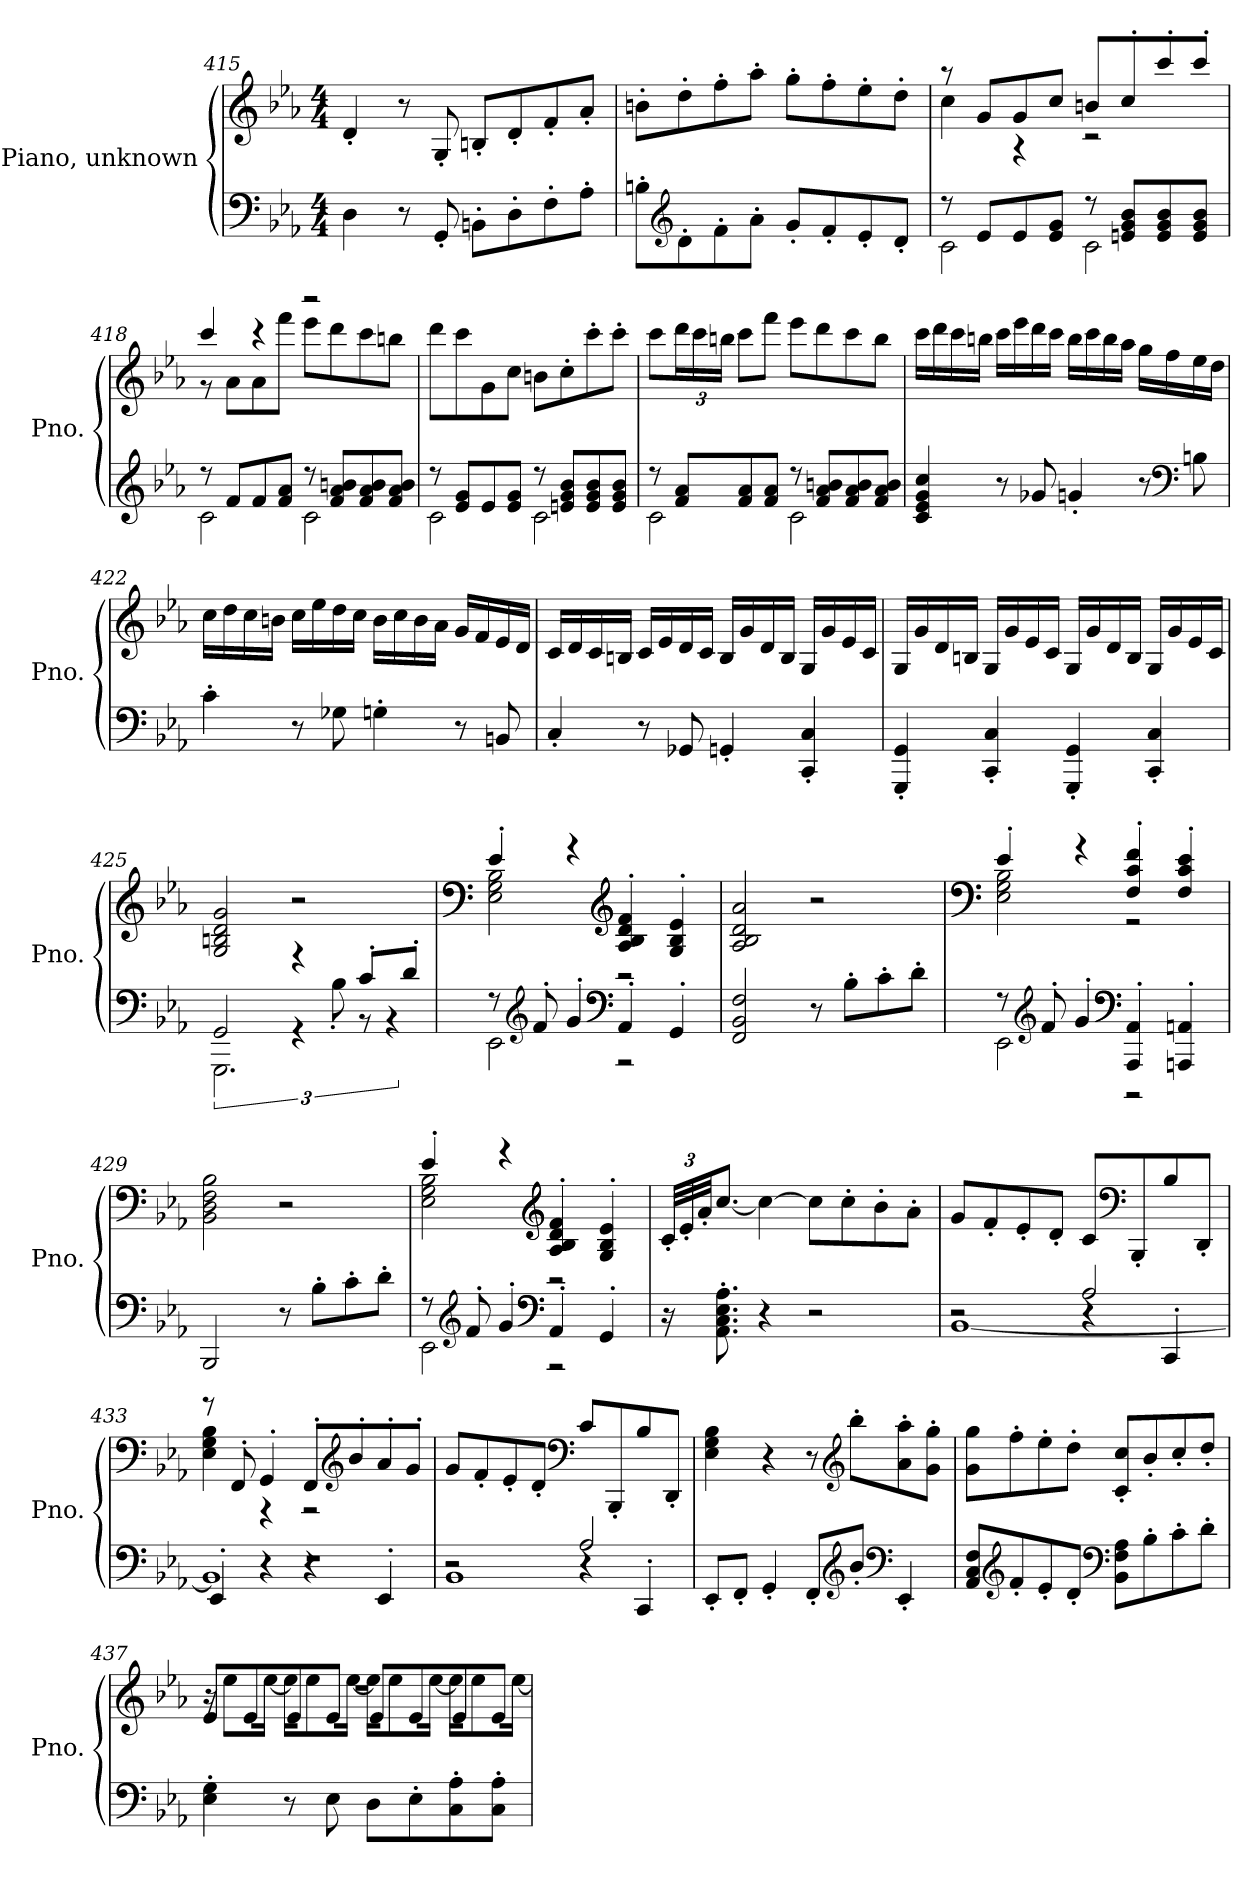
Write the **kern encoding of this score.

**kern	**kern
*part1	*part1
*staff2	*staff1
*I"Piano, unknown	*
*I'Pno.	*
*clefF4	*clefG2
*k[b-e-a-]	*k[b-e-a-]
*M4/4	*M4/4
=415	=415
4D\	4d'/
8r	8r
8GG'/	8G'/
8BBn'\L	8Bn'/L
8D'\	8d'/
8F'\	8f'/
8A-'\J	8a-'/J
=416	=416
8Bn'\L	8bn'\L
*clefG2	*
8d'\	8dd'\
8f'\	8ff'\
8a-'\J	8aa-'\J
8g'/L	8gg'\L
8f'/	8ff'\
8e-'/	8ee-'\
8d'/J	8dd'\J
!!LO:LB:g=z
=417	=417
*^	*^
8r	2c\	8r	4cc\
8e-/L	.	8g/L	.
8e-/	.	8g/	4r
8e-/ 8g/J	.	8cc/J	.
8r	2c\	8bn/L	2r
8en/ 8g/ 8b-/L	.	8cc'/	.
8e/ 8g/ 8b-/	.	8ccc'/	.
8e/ 8g/ 8b-/J	.	8ccc'/J	.
=418	=418	=418	=418
8r	2c\	4ccc/	8r
8f/L	.	.	8a-\L
8f/	.	4r	8a-\
8f/ 8a-/J	.	.	8fff\J
8r	2c\	2r	8eee-\L
8f/ 8a-/ 8bn/L	.	.	8ddd\
8f/ 8a-/ 8b/	.	.	8ccc\
8f/ 8a-/ 8b/J	.	.	8bbn\J
*	*	*v	*v
=419	=419	=419
8r	2c\	8ddd\L
8e-/ 8g/L	.	8ccc\
8e-/	.	8g\
8e-/ 8g/J	.	8cc\J
8r	2c\	8bn\L
8en/ 8g/ 8b-/L	.	8cc'\
8e/ 8g/ 8b-/	.	8ccc'\
8e/ 8g/ 8b-/J	.	8ccc'\J
!!LO:PB:g=z
=420	=420	=420
8r	2c\	8ccc\L
*	*	*Xbrackettup
8f/ 8a-/L	.	24ddd\L
.	.	24ccc\
.	.	24bbn\JJ
8f/ 8a-/	.	8ccc\L
8f/ 8a-/J	.	8fff\J
8r	2c\	8eee-\L
8f/ 8a-/ 8bn/L	.	8ddd\
8f/ 8a-/ 8b/	.	8ccc\
8f/ 8a-/ 8b/J	.	8bb\J
*v	*v	*
=421	=421
4c/ 4e-/ 4g/ 4cc/	16ccc\LL
.	16ddd\
.	16ccc\
.	16bbn\JJ
8r	16ccc\LL
.	16eee-\
8g-X/	16ddd\
.	16ccc\JJ
4gn'/	16bb\LL
.	16ccc\
.	16bb\
.	16aa-\JJ
8r	16gg\LL
.	16ff\
*clefF4	*
8Bn\	16ee-\
.	16dd\JJ
!!LO:LB:g=z
=422	=422
4c'\	16cc\LL
.	16dd\
.	16cc\
.	16bn\JJ
8r	16cc\LL
.	16ee-\
8G-X\	16dd\
.	16cc\JJ
4Gn'\	16b\LL
.	16cc\
.	16b\
.	16a-\JJ
8r	16g/LL
.	16f/
8BBn/	16e-/
.	16d/JJ
=423	=423
4C'/	16c/LL
.	16d/
.	16c/
.	16Bn/JJ
8r	16c/LL
.	16e-/
8GG-X/	16d/
.	16c/JJ
4GGn'/	16B/LL
.	16g/
.	16d/
.	16B/JJ
4CC/' 4C/'	16G/LL
.	16g/
.	16e-/
.	16c/JJ
!!LO:LB:g=z
=424	=424
4GGG/' 4GG/'	16G/LL
.	16g/
.	16d/
.	16Bn/JJ
4CC/' 4C/'	16G/LL
.	16g/
.	16e-/
.	16c/JJ
4GGG/' 4GG/'	16G/LL
.	16g/
.	16d/
.	16B/JJ
4CC/' 4C/'	16G/LL
.	16g/
.	16e-/
.	16c/JJ
=425	=425
*^	*
2GG/	3.GGG\	2G/ 2Bn/ 2d/ 2g/
4r	6r	2r
.	12B-'\	.
8c'/L	12r	.
.	6r	.
8d'/J	.	.
=426	=426	=426
*	*	*clefF4
*	*	*^
8r	2EE-\	4e-'/	2E-\ 2G\ 2B-\
*clefG2	*	*	*
8f'/	.	.	.
4g'/	.	4r	.
*clefF4	*	*clefG2	*
4AA-'/	2r	4A-/' 4B-/' 4d/' 4f/'	2r
4GG'/	.	4G/' 4B-/' 4e-/'	.
*v	*v	*	*
*	*v	*v
=427	=427
2FF/ 2BB-/ 2F/	2A-/ 2B-/ 2d/ 2a-/
8r	2r
8B-'\L	.
8c'\	.
8d'\J	.
!!LO:LB:g=z
=428	=428
*	*clefF4
*^	*^
8r	2EE-\	4e-'/	2E-\ 2G\ 2B-\
*clefG2	*	*	*
8f'/	.	.	.
4g'/	.	4r	.
*clefF4	*	*	*
4AAA-/' 4AA-/'	2r	4F/' 4c/' 4f/'	2r
4AAAn/' 4AAn/'	.	4F/' 4c/' 4e-/'	.
*v	*v	*	*
*	*v	*v
=429	=429
2BBB-/	2BB-\ 2D\ 2F\ 2B-\
8r	2r
8B-'\L	.
8c'\	.
8d'\J	.
=430	=430
*^	*^
8r	2EE-\	4e-'/	2E-\ 2G\ 2B-\
*clefG2	*	*	*
8f'/	.	.	.
4g'/	.	4r	.
*clefF4	*	*clefG2	*
4AA-'/	2r	4A-/' 4B-/' 4d/' 4f/'	2r
4GG'/	.	4G/' 4B-/' 4e-/'	.
*v	*v	*	*
*	*v	*v
=431	=431
16r	48c'/LLL
.	48e-'/
.	48a-'/JJ
8.AA-\' 8.C\' 8.E-\' 8.A-\'	[8.cc/J
4r	4cc\_
2r	8cc\L]
.	8cc'\
.	8b-'\
.	8a-'\J
!!LO:LB:g=z
=432	=432
*^	*
*	*^	*
2r	[1BB-	2r	8g/L
.	.	.	8f'/
.	.	.	8e-'/
.	.	.	8d'/J
2A-/	.	4r	8c/L
*	*	*	*clefF4
.	.	.	8BBB-'/
.	.	4CC'/	8B-/
.	.	.	8DD'/J
=433	=433	=433	=433
*	*	*	*^
1r	1BB-]	4EE-'/	8r	4E-\ 4G\ 4B-\
.	.	.	8FF'/	.
.	.	4r	4GG'/	4r
.	.	4r	8FF'/L	2r
*	*	*	*clefG2	*
.	.	.	8b-'/	.
.	.	4EE-'/	8a-'/	.
.	.	.	8g'/J	.
*	*	*	*v	*v
=434	=434	=434	=434
2r	1BB-	2r	8g/L
.	.	.	8f'/
.	.	.	8e-'/
.	.	.	8d'/J
*	*	*	*clefF4
2A-/	.	4r	8c/L
.	.	.	8BBB-'/
.	.	4CC'/	8B-/
.	.	.	8DD'/J
*v	*v	*v	*
=435	=435
8EE-'/L	4E-\ 4G\ 4B-\
8FF'/J	.
4GG'/	4r
8FF'/L	8r
*clefG2	*clefG2
8b-'/J	8bb-'\L
*clefF4	*
4EE-'/	8a-\' 8aa-\'
.	8g\' 8gg\'J
!!LO:LB:g=z
=436	=436
8AA-/ 8C/ 8F/L	8g\ 8gg\L
*clefG2	*
8f'/	8ff'\
8e-'/	8ee-'\
8d'/J	8dd'\J
*clefF4	*
8BB-\ 8F\ 8A-\L	8c/' 8cc/'L
8B-'\	8b-'/
8c'\	8cc'/
8d'\J	8dd'/J
=437	=437
*	*^
*	*	*^
4E-\' 4G\'	1r	16r	8e-/L
.	.	8ee-\L	.
.	.	.	8e-/
.	.	[16ee-\Jk	.
8r	.	16ee-\KL]	8e-/
.	.	8ee-\	.
8E-\	.	.	8e-/J
.	.	[16ee-\Jk	.
8D\L	.	16ee-\KL]	8e-/L
.	.	8ee-\	.
8E-'\	.	.	8e-/
.	.	[16ee-\Jk	.
8C\' 8A-\'	.	16ee-\KL]	8e-/
.	.	8ee-\	.
8C\' 8A-\'J	.	.	8e-/J
.	.	[16ee-\Jk	.
*	*v	*v	*v
=	=
*-	*-
